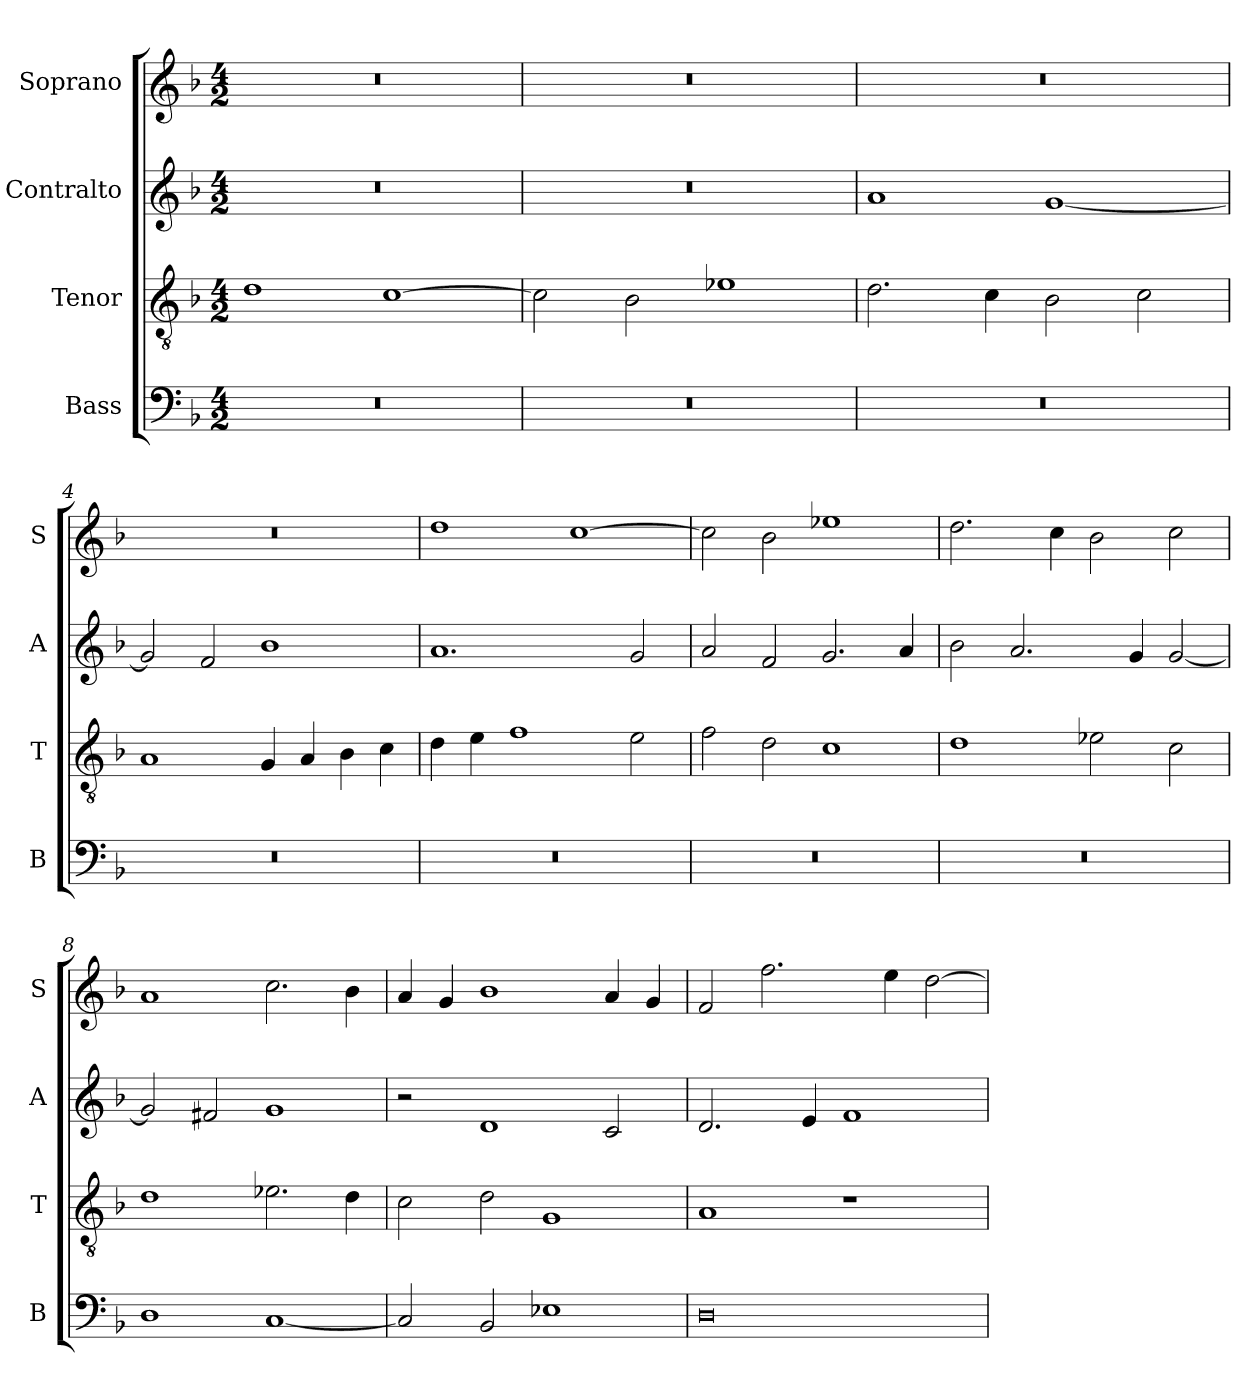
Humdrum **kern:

**kern	**kern	**kern	**kern
*part4	*part3	*part2	*part1
*staff4	*staff3	*staff2	*staff1
*I"Bass	*I"Tenor	*I"Contralto	*I"Soprano
*I'B	*I'T	*I'A	*I'S
*clefF4	*clefGv2	*clefG2	*clefG2
*k[b-]	*k[b-]	*k[b-]	*k[b-]
*G:dor	*G:dor	*G:dor	*G:dor
*M4/2	*M4/2	*M4/2	*M4/2
=1	=1	=1	=1
0r	1d	0r	0r
.	[1c	.	.
=2	=2	=2	=2
0r	2c]	0r	0r
.	2B-	.	.
.	1e-X	.	.
=3	=3	=3	=3
0r	2.d	1a	0r
.	4c	.	.
.	2B-	[1g	.
.	2c	.	.
=4	=4	=4	=4
0r	1A	2g]	0r
.	.	2f	.
.	4G	1b-	.
.	4A	.	.
.	4B-	.	.
.	4c	.	.
=5	=5	=5	=5
0r	4d	1.a	1dd
.	4e	.	.
.	1f	.	.
.	.	.	[1cc
.	2e	2g	.
=6	=6	=6	=6
0r	2f	2a	2cc]
.	2d	2f	2b-
.	1c	2.g	1ee-X
.	.	4a	.
=7	=7	=7	=7
0r	1d	2b-	2.dd
.	.	2.a	.
.	.	.	4cc
.	2e-X	.	2b-
.	.	4g	.
.	2c	[2g	2cc
=8	=8	=8	=8
1D	1d	2g]	1a
.	.	2f#X	.
[1C	2.e-X	1g	2.cc
.	4d	.	4b-
=9	=9	=9	=9
2C]	2c	2r	4a
.	.	.	4g
2BB-	2d	1d	1b-
1E-X	1G	.	.
.	.	2c	4a
.	.	.	4g
=10	=10	=10	=10
0D	1A	2.d	2f
.	.	.	2.ff
.	.	4e	.
.	1r	1f	.
.	.	.	4ee
.	.	.	[2dd
=	=	=	=
*-	*-	*-	*-
